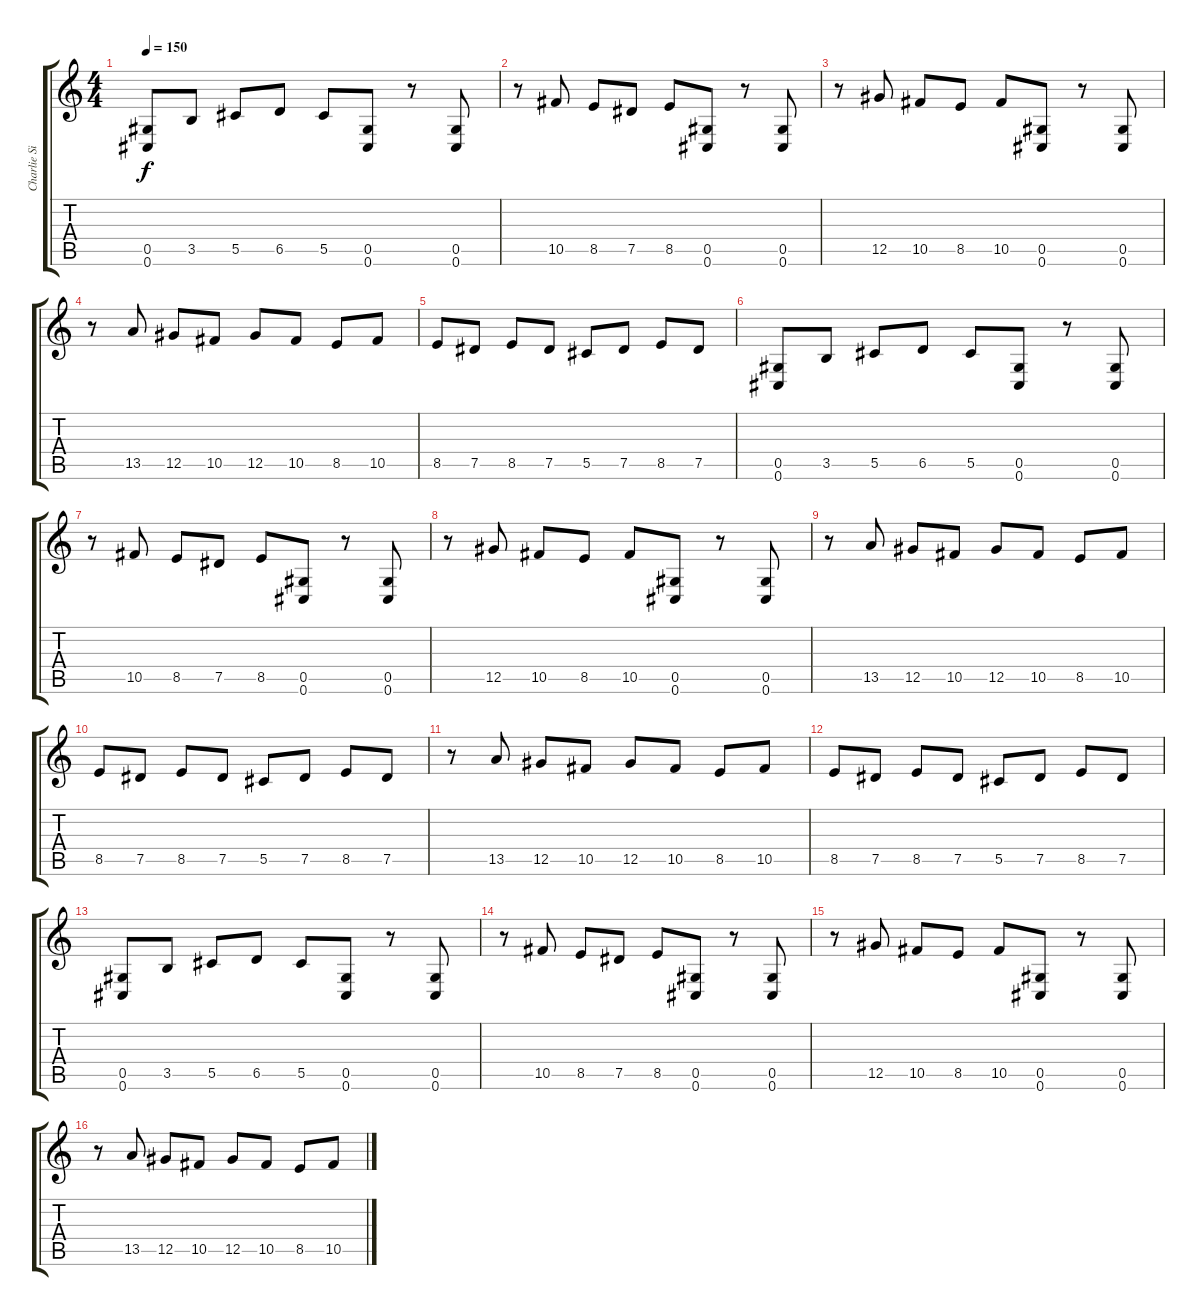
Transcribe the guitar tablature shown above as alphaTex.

\track ("Charlie Simpson" "Charlie Si") {instrument overdrivenguitar}
\staff {score tabs}
\tuning (Eb4 Bb3 Gb3 Db3 Ab2 Db2) {hide}
\ts (4 4)
\tempo 150
\clef g2
\ks c
(0.5 0.6).8{dy f} 3.5.8 5.5.8 6.5.8 5.5.8 (0.5 0.6).8 r.8 (0.5 0.6).8 |
r.8 10.5.8 8.5.8 7.5.8 8.5.8 (0.5 0.6).8 r.8 (0.5 0.6).8 |
r.8 12.5.8 10.5.8 8.5.8 10.5.8 (0.5 0.6).8 r.8 (0.5 0.6).8 |
r.8 13.5.8 12.5.8 10.5.8 12.5.8 10.5.8 8.5.8 10.5.8 |
8.5.8 7.5.8 8.5.8 7.5.8 5.5.8 7.5.8 8.5.8 7.5.8 |
(0.5 0.6).8 3.5.8 5.5.8 6.5.8 5.5.8 (0.5 0.6).8 r.8 (0.5 0.6).8 |
r.8 10.5.8 8.5.8 7.5.8 8.5.8 (0.5 0.6).8 r.8 (0.5 0.6).8 |
r.8 12.5.8 10.5.8 8.5.8 10.5.8 (0.5 0.6).8 r.8 (0.5 0.6).8 |
r.8 13.5.8 12.5.8 10.5.8 12.5.8 10.5.8 8.5.8 10.5.8 |
8.5.8 7.5.8 8.5.8 7.5.8 5.5.8 7.5.8 8.5.8 7.5.8 |
r.8 13.5.8 12.5.8 10.5.8 12.5.8 10.5.8 8.5.8 10.5.8 |
8.5.8 7.5.8 8.5.8 7.5.8 5.5.8 7.5.8 8.5.8 7.5.8 |
(0.5 0.6).8 3.5.8 5.5.8 6.5.8 5.5.8 (0.5 0.6).8 r.8 (0.5 0.6).8 |
r.8 10.5.8 8.5.8 7.5.8 8.5.8 (0.5 0.6).8 r.8 (0.5 0.6).8 |
r.8 12.5.8 10.5.8 8.5.8 10.5.8 (0.5 0.6).8 r.8 (0.5 0.6).8 |
r.8 13.5.8 12.5.8 10.5.8 12.5.8 10.5.8 8.5.8 10.5.8
